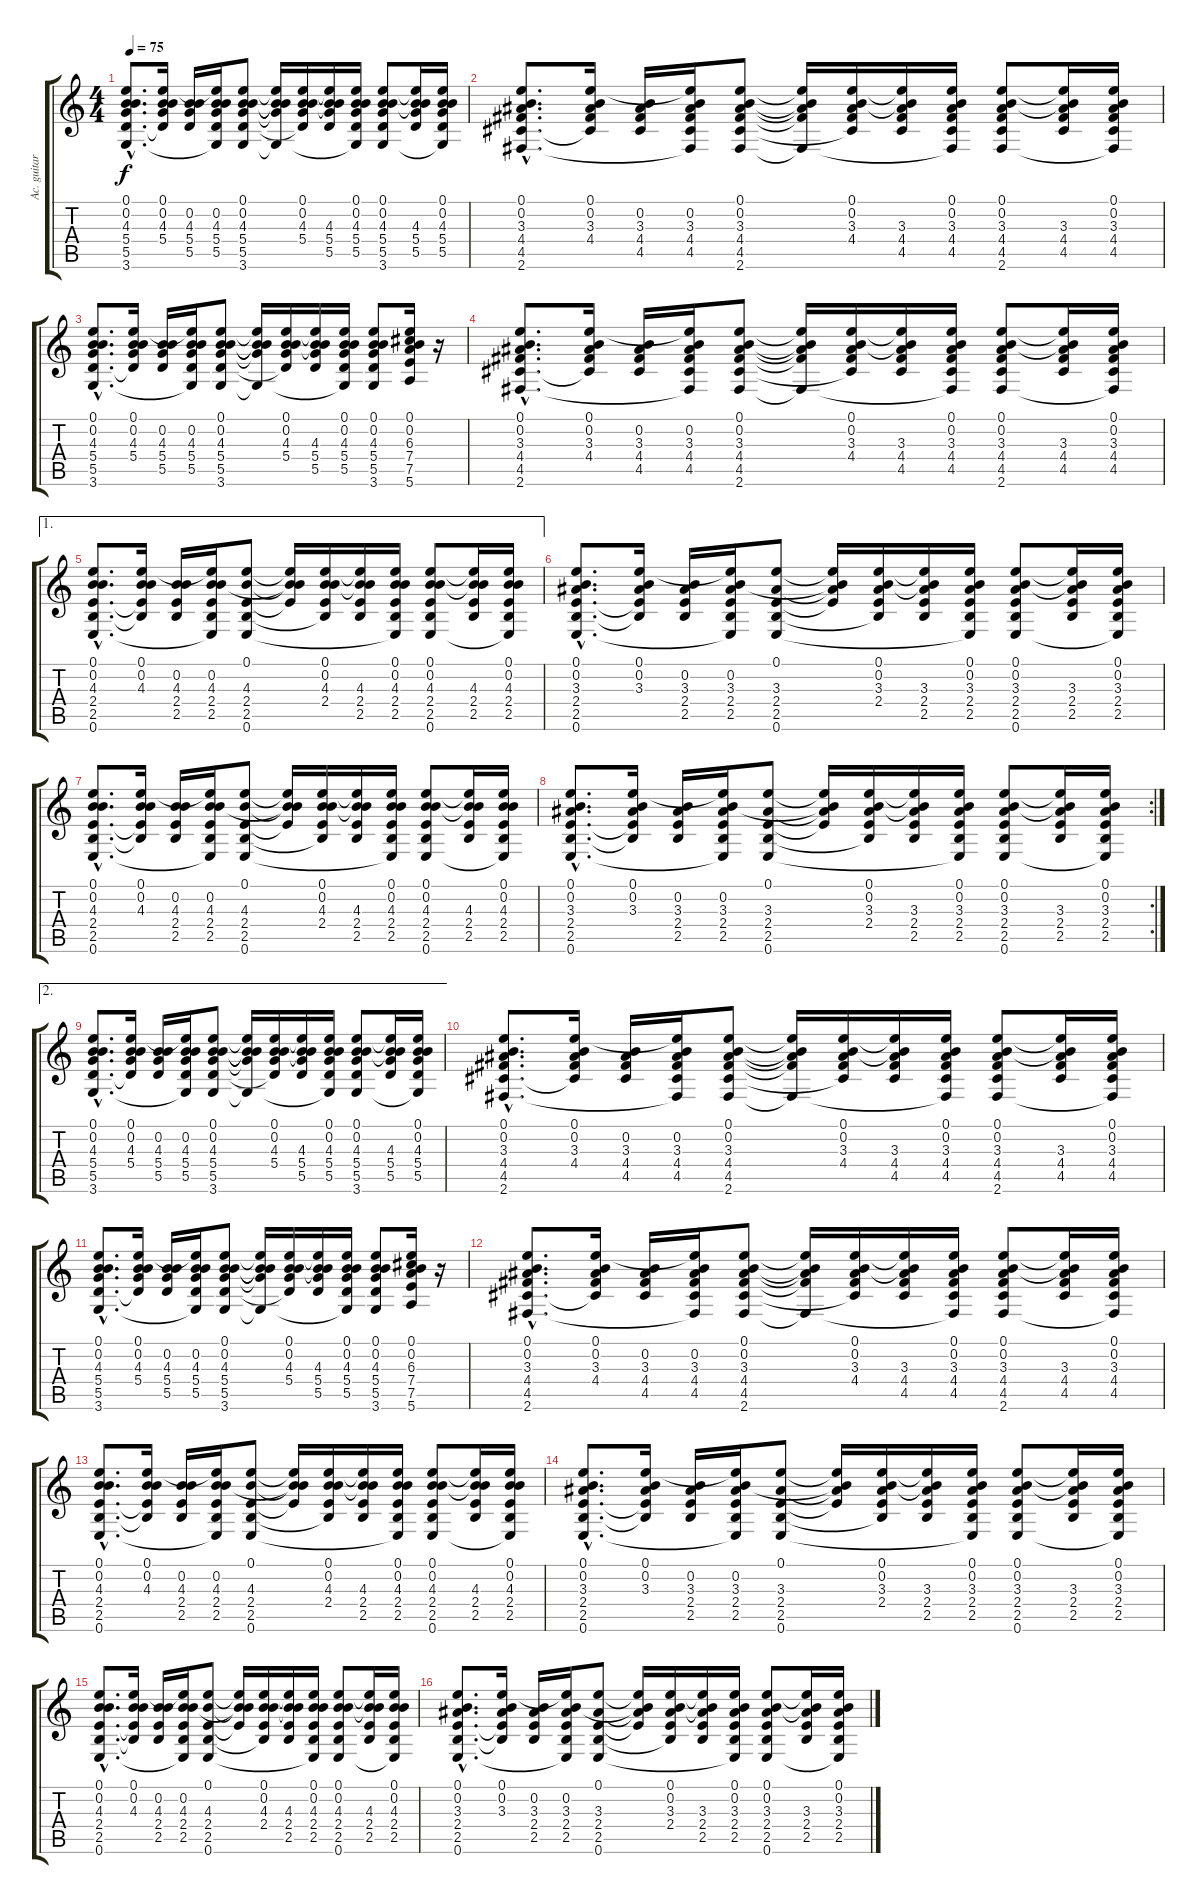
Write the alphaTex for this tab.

\track ("Ac. guitar" "Ac. guitar") {instrument acousticguitarsteel}
\staff {score tabs}
\tuning (E4 B3 G3 D3 A2 E2) {hide}
\ts (4 4)
\tempo 75
\clef g2
\ks c
(0.1{hac} 0.2{hac} 4.3{hac} 5.4{hac} 5.5{hac} 3.6{hac}).8{d dy f} (0.1 0.2 4.3 5.4 5.5{t}).16 (0.2 4.3 5.4 5.5).16 (0.1{t} 0.2 4.3 5.4 5.5 3.6{t}).16 (0.1 0.2 4.3 5.4 5.5 3.6).8 (0.1{t} 0.2{t} 4.3{t} 5.4{t} 3.6{t}).16 (0.1 0.2 4.3 5.4 5.5{t}).16 (0.1{t} 0.2{t} 4.3 5.4 5.5).16 (0.1 0.2 4.3 5.4 5.5 3.6{t}).16 (0.1 0.2 4.3 5.4 5.5 3.6).8 (0.1{t} 0.2{t} 4.3 5.4 5.5).16 (0.1 0.2 4.3 5.4 5.5 3.6{t}).16 |
(0.1{hac} 0.2{hac} 3.3{hac} 4.4{hac} 4.5{hac} 2.6{hac}).8{d} (0.1 0.2 3.3 4.4 4.5{t}).16 (0.2 3.3 4.4 4.5).16 (0.1{t} 0.2 3.3 4.4 4.5 2.6{t}).16 (0.1 0.2 3.3 4.4 4.5 2.6).8 (0.1{t} 0.2{t} 3.3{t} 4.4{t} 2.6{t}).16 (0.1 0.2 3.3 4.4 4.5{t}).16 (0.1{t} 0.2{t} 3.3 4.4 4.5).16 (0.1 0.2 3.3 4.4 4.5 2.6{t}).16 (0.1 0.2 3.3 4.4 4.5 2.6).8 (0.1{t} 0.2{t} 3.3 4.4 4.5).16 (0.1 0.2 3.3 4.4 4.5 2.6{t}).16 |
(0.1{hac} 0.2{hac} 4.3{hac} 5.4{hac} 5.5{hac} 3.6{hac}).8{d} (0.1 0.2 4.3 5.4 5.5{t}).16 (0.2 4.3 5.4 5.5).16 (0.1{t} 0.2 4.3 5.4 5.5 3.6{t}).16 (0.1 0.2 4.3 5.4 5.5 3.6).8 (0.1{t} 0.2{t} 4.3{t} 5.4{t} 3.6{t}).16 (0.1 0.2 4.3 5.4 5.5{t}).16 (0.1{t} 0.2{t} 4.3 5.4 5.5).16 (0.1 0.2 4.3 5.4 5.5 3.6{t}).16 (0.1 0.2 4.3 5.4 5.5 3.6).8 (0.1 0.2 6.3 7.4 7.5 5.6).16 r.16 |
(0.1{hac} 0.2{hac} 3.3{hac} 4.4{hac} 4.5{hac} 2.6{hac}).8{d} (0.1 0.2 3.3 4.4 4.5{t}).16 (0.2 3.3 4.4 4.5).16 (0.1{t} 0.2 3.3 4.4 4.5 2.6{t}).16 (0.1 0.2 3.3 4.4 4.5 2.6).8 (0.1{t} 0.2{t} 3.3{t} 4.4{t} 2.6{t}).16 (0.1 0.2 3.3 4.4 4.5{t}).16 (0.1{t} 0.2{t} 3.3 4.4 4.5).16 (0.1 0.2 3.3 4.4 4.5 2.6{t}).16 (0.1 0.2 3.3 4.4 4.5 2.6).8 (0.1{t} 0.2{t} 3.3 4.4 4.5).16 (0.1 0.2 3.3 4.4 4.5 2.6{t}).16 |
\ae 1
(0.1{hac} 0.2{hac} 4.3{hac} 2.4{hac} 2.5{hac} 0.6{hac}).8{d} (0.1 0.2 4.3 2.4{t} 2.5{t}).16 (0.2 4.3 2.4 2.5).16 (0.1{t} 0.2 4.3 2.4 2.5 0.6{t}).16 (0.1 4.3 2.4 2.5 0.6).8 (0.1{t} 0.2{t} 4.3{t} 2.4{t}).16 (0.1 0.2 4.3 2.4 2.5{t}).16 (0.1{t} 0.2{t} 4.3 2.4 2.5).16 (0.1 0.2 4.3 2.4 2.5 0.6{t}).16 (0.1 0.2 4.3 2.4 2.5 0.6).8 (0.1{t} 0.2{t} 4.3 2.4 2.5).16 (0.1 0.2 4.3 2.4 2.5 0.6{t}).16 |
(0.1{hac} 0.2{hac} 3.3{hac} 2.4{hac} 2.5{hac} 0.6{hac}).8{d} (0.1 0.2 3.3 2.4{t} 2.5{t}).16 (0.2 3.3 2.4 2.5).16 (0.1{t} 0.2 3.3 2.4 2.5 0.6{t}).16 (0.1 3.3 2.4 2.5 0.6).8 (0.1{t} 0.2{t} 3.3{t} 2.4{t}).16 (0.1 0.2 3.3 2.4 2.5{t}).16 (0.1{t} 0.2{t} 3.3 2.4 2.5).16 (0.1 0.2 3.3 2.4 2.5 0.6{t}).16 (0.1 0.2 3.3 2.4 2.5 0.6).8 (0.1{t} 0.2{t} 3.3 2.4 2.5).16 (0.1 0.2 3.3 2.4 2.5 0.6{t}).16 |
(0.1{hac} 0.2{hac} 4.3{hac} 2.4{hac} 2.5{hac} 0.6{hac}).8{d} (0.1 0.2 4.3 2.4{t} 2.5{t}).16 (0.2 4.3 2.4 2.5).16 (0.1{t} 0.2 4.3 2.4 2.5 0.6{t}).16 (0.1 4.3 2.4 2.5 0.6).8 (0.1{t} 0.2{t} 4.3{t} 2.4{t}).16 (0.1 0.2 4.3 2.4 2.5{t}).16 (0.1{t} 0.2{t} 4.3 2.4 2.5).16 (0.1 0.2 4.3 2.4 2.5 0.6{t}).16 (0.1 0.2 4.3 2.4 2.5 0.6).8 (0.1{t} 0.2{t} 4.3 2.4 2.5).16 (0.1 0.2 4.3 2.4 2.5 0.6{t}).16 |
\rc 2
(0.1{hac} 0.2{hac} 3.3{hac} 2.4{hac} 2.5{hac} 0.6{hac}).8{d} (0.1 0.2 3.3 2.4{t} 2.5{t}).16 (0.2 3.3 2.4 2.5).16 (0.1{t} 0.2 3.3 2.4 2.5 0.6{t}).16 (0.1 3.3 2.4 2.5 0.6).8 (0.1{t} 0.2{t} 3.3{t} 2.4{t}).16 (0.1 0.2 3.3 2.4 2.5{t}).16 (0.1{t} 0.2{t} 3.3 2.4 2.5).16 (0.1 0.2 3.3 2.4 2.5 0.6{t}).16 (0.1 0.2 3.3 2.4 2.5 0.6).8 (0.1{t} 0.2{t} 3.3 2.4 2.5).16 (0.1 0.2 3.3 2.4 2.5 0.6{t}).16 |
\ae 2
(0.1{hac} 0.2{hac} 4.3{hac} 5.4{hac} 5.5{hac} 3.6{hac}).8{d} (0.1 0.2 4.3 5.4 5.5{t}).16 (0.2 4.3 5.4 5.5).16 (0.1{t} 0.2 4.3 5.4 5.5 3.6{t}).16 (0.1 0.2 4.3 5.4 5.5 3.6).8 (0.1{t} 0.2{t} 4.3{t} 5.4{t} 3.6{t}).16 (0.1 0.2 4.3 5.4 5.5{t}).16 (0.1{t} 0.2{t} 4.3 5.4 5.5).16 (0.1 0.2 4.3 5.4 5.5 3.6{t}).16 (0.1 0.2 4.3 5.4 5.5 3.6).8 (0.1{t} 0.2{t} 4.3 5.4 5.5).16 (0.1 0.2 4.3 5.4 5.5 3.6{t}).16 |
(0.1{hac} 0.2{hac} 3.3{hac} 4.4{hac} 4.5{hac} 2.6{hac}).8{d} (0.1 0.2 3.3 4.4 4.5{t}).16 (0.2 3.3 4.4 4.5).16 (0.1{t} 0.2 3.3 4.4 4.5 2.6{t}).16 (0.1 0.2 3.3 4.4 4.5 2.6).8 (0.1{t} 0.2{t} 3.3{t} 4.4{t} 2.6{t}).16 (0.1 0.2 3.3 4.4 4.5{t}).16 (0.1{t} 0.2{t} 3.3 4.4 4.5).16 (0.1 0.2 3.3 4.4 4.5 2.6{t}).16 (0.1 0.2 3.3 4.4 4.5 2.6).8 (0.1{t} 0.2{t} 3.3 4.4 4.5).16 (0.1 0.2 3.3 4.4 4.5 2.6{t}).16 |
(0.1{hac} 0.2{hac} 4.3{hac} 5.4{hac} 5.5{hac} 3.6{hac}).8{d} (0.1 0.2 4.3 5.4 5.5{t}).16 (0.2 4.3 5.4 5.5).16 (0.1{t} 0.2 4.3 5.4 5.5 3.6{t}).16 (0.1 0.2 4.3 5.4 5.5 3.6).8 (0.1{t} 0.2{t} 4.3{t} 5.4{t} 3.6{t}).16 (0.1 0.2 4.3 5.4 5.5{t}).16 (0.1{t} 0.2{t} 4.3 5.4 5.5).16 (0.1 0.2 4.3 5.4 5.5 3.6{t}).16 (0.1 0.2 4.3 5.4 5.5 3.6).8 (0.1 0.2 6.3 7.4 7.5 5.6).16 r.16 |
(0.1{hac} 0.2{hac} 3.3{hac} 4.4{hac} 4.5{hac} 2.6{hac}).8{d} (0.1 0.2 3.3 4.4 4.5{t}).16 (0.2 3.3 4.4 4.5).16 (0.1{t} 0.2 3.3 4.4 4.5 2.6{t}).16 (0.1 0.2 3.3 4.4 4.5 2.6).8 (0.1{t} 0.2{t} 3.3{t} 4.4{t} 2.6{t}).16 (0.1 0.2 3.3 4.4 4.5{t}).16 (0.1{t} 0.2{t} 3.3 4.4 4.5).16 (0.1 0.2 3.3 4.4 4.5 2.6{t}).16 (0.1 0.2 3.3 4.4 4.5 2.6).8 (0.1{t} 0.2{t} 3.3 4.4 4.5).16 (0.1 0.2 3.3 4.4 4.5 2.6{t}).16 |
(0.1{hac} 0.2{hac} 4.3{hac} 2.4{hac} 2.5{hac} 0.6{hac}).8{d} (0.1 0.2 4.3 2.4{t} 2.5{t}).16 (0.2 4.3 2.4 2.5).16 (0.1{t} 0.2 4.3 2.4 2.5 0.6{t}).16 (0.1 4.3 2.4 2.5 0.6).8 (0.1{t} 0.2{t} 4.3{t} 2.4{t}).16 (0.1 0.2 4.3 2.4 2.5{t}).16 (0.1{t} 0.2{t} 4.3 2.4 2.5).16 (0.1 0.2 4.3 2.4 2.5 0.6{t}).16 (0.1 0.2 4.3 2.4 2.5 0.6).8 (0.1{t} 0.2{t} 4.3 2.4 2.5).16 (0.1 0.2 4.3 2.4 2.5 0.6{t}).16 |
(0.1{hac} 0.2{hac} 3.3{hac} 2.4{hac} 2.5{hac} 0.6{hac}).8{d} (0.1 0.2 3.3 2.4{t} 2.5{t}).16 (0.2 3.3 2.4 2.5).16 (0.1{t} 0.2 3.3 2.4 2.5 0.6{t}).16 (0.1 3.3 2.4 2.5 0.6).8 (0.1{t} 0.2{t} 3.3{t} 2.4{t}).16 (0.1 0.2 3.3 2.4 2.5{t}).16 (0.1{t} 0.2{t} 3.3 2.4 2.5).16 (0.1 0.2 3.3 2.4 2.5 0.6{t}).16 (0.1 0.2 3.3 2.4 2.5 0.6).8 (0.1{t} 0.2{t} 3.3 2.4 2.5).16 (0.1 0.2 3.3 2.4 2.5 0.6{t}).16 |
(0.1{hac} 0.2{hac} 4.3{hac} 2.4{hac} 2.5{hac} 0.6{hac}).8{d} (0.1 0.2 4.3 2.4{t} 2.5{t}).16 (0.2 4.3 2.4 2.5).16 (0.1{t} 0.2 4.3 2.4 2.5 0.6{t}).16 (0.1 4.3 2.4 2.5 0.6).8 (0.1{t} 0.2{t} 4.3{t} 2.4{t}).16 (0.1 0.2 4.3 2.4 2.5{t}).16 (0.1{t} 0.2{t} 4.3 2.4 2.5).16 (0.1 0.2 4.3 2.4 2.5 0.6{t}).16 (0.1 0.2 4.3 2.4 2.5 0.6).8 (0.1{t} 0.2{t} 4.3 2.4 2.5).16 (0.1 0.2 4.3 2.4 2.5 0.6{t}).16 |
(0.1{hac} 0.2{hac} 3.3{hac} 2.4{hac} 2.5{hac} 0.6{hac}).8{d} (0.1 0.2 3.3 2.4{t} 2.5{t}).16 (0.2 3.3 2.4 2.5).16 (0.1{t} 0.2 3.3 2.4 2.5 0.6{t}).16 (0.1 3.3 2.4 2.5 0.6).8 (0.1{t} 0.2{t} 3.3{t} 2.4{t}).16 (0.1 0.2 3.3 2.4 2.5{t}).16 (0.1{t} 0.2{t} 3.3 2.4 2.5).16 (0.1 0.2 3.3 2.4 2.5 0.6{t}).16 (0.1 0.2 3.3 2.4 2.5 0.6).8 (0.1{t} 0.2{t} 3.3 2.4 2.5).16 (0.1 0.2 3.3 2.4 2.5 0.6{t}).16
